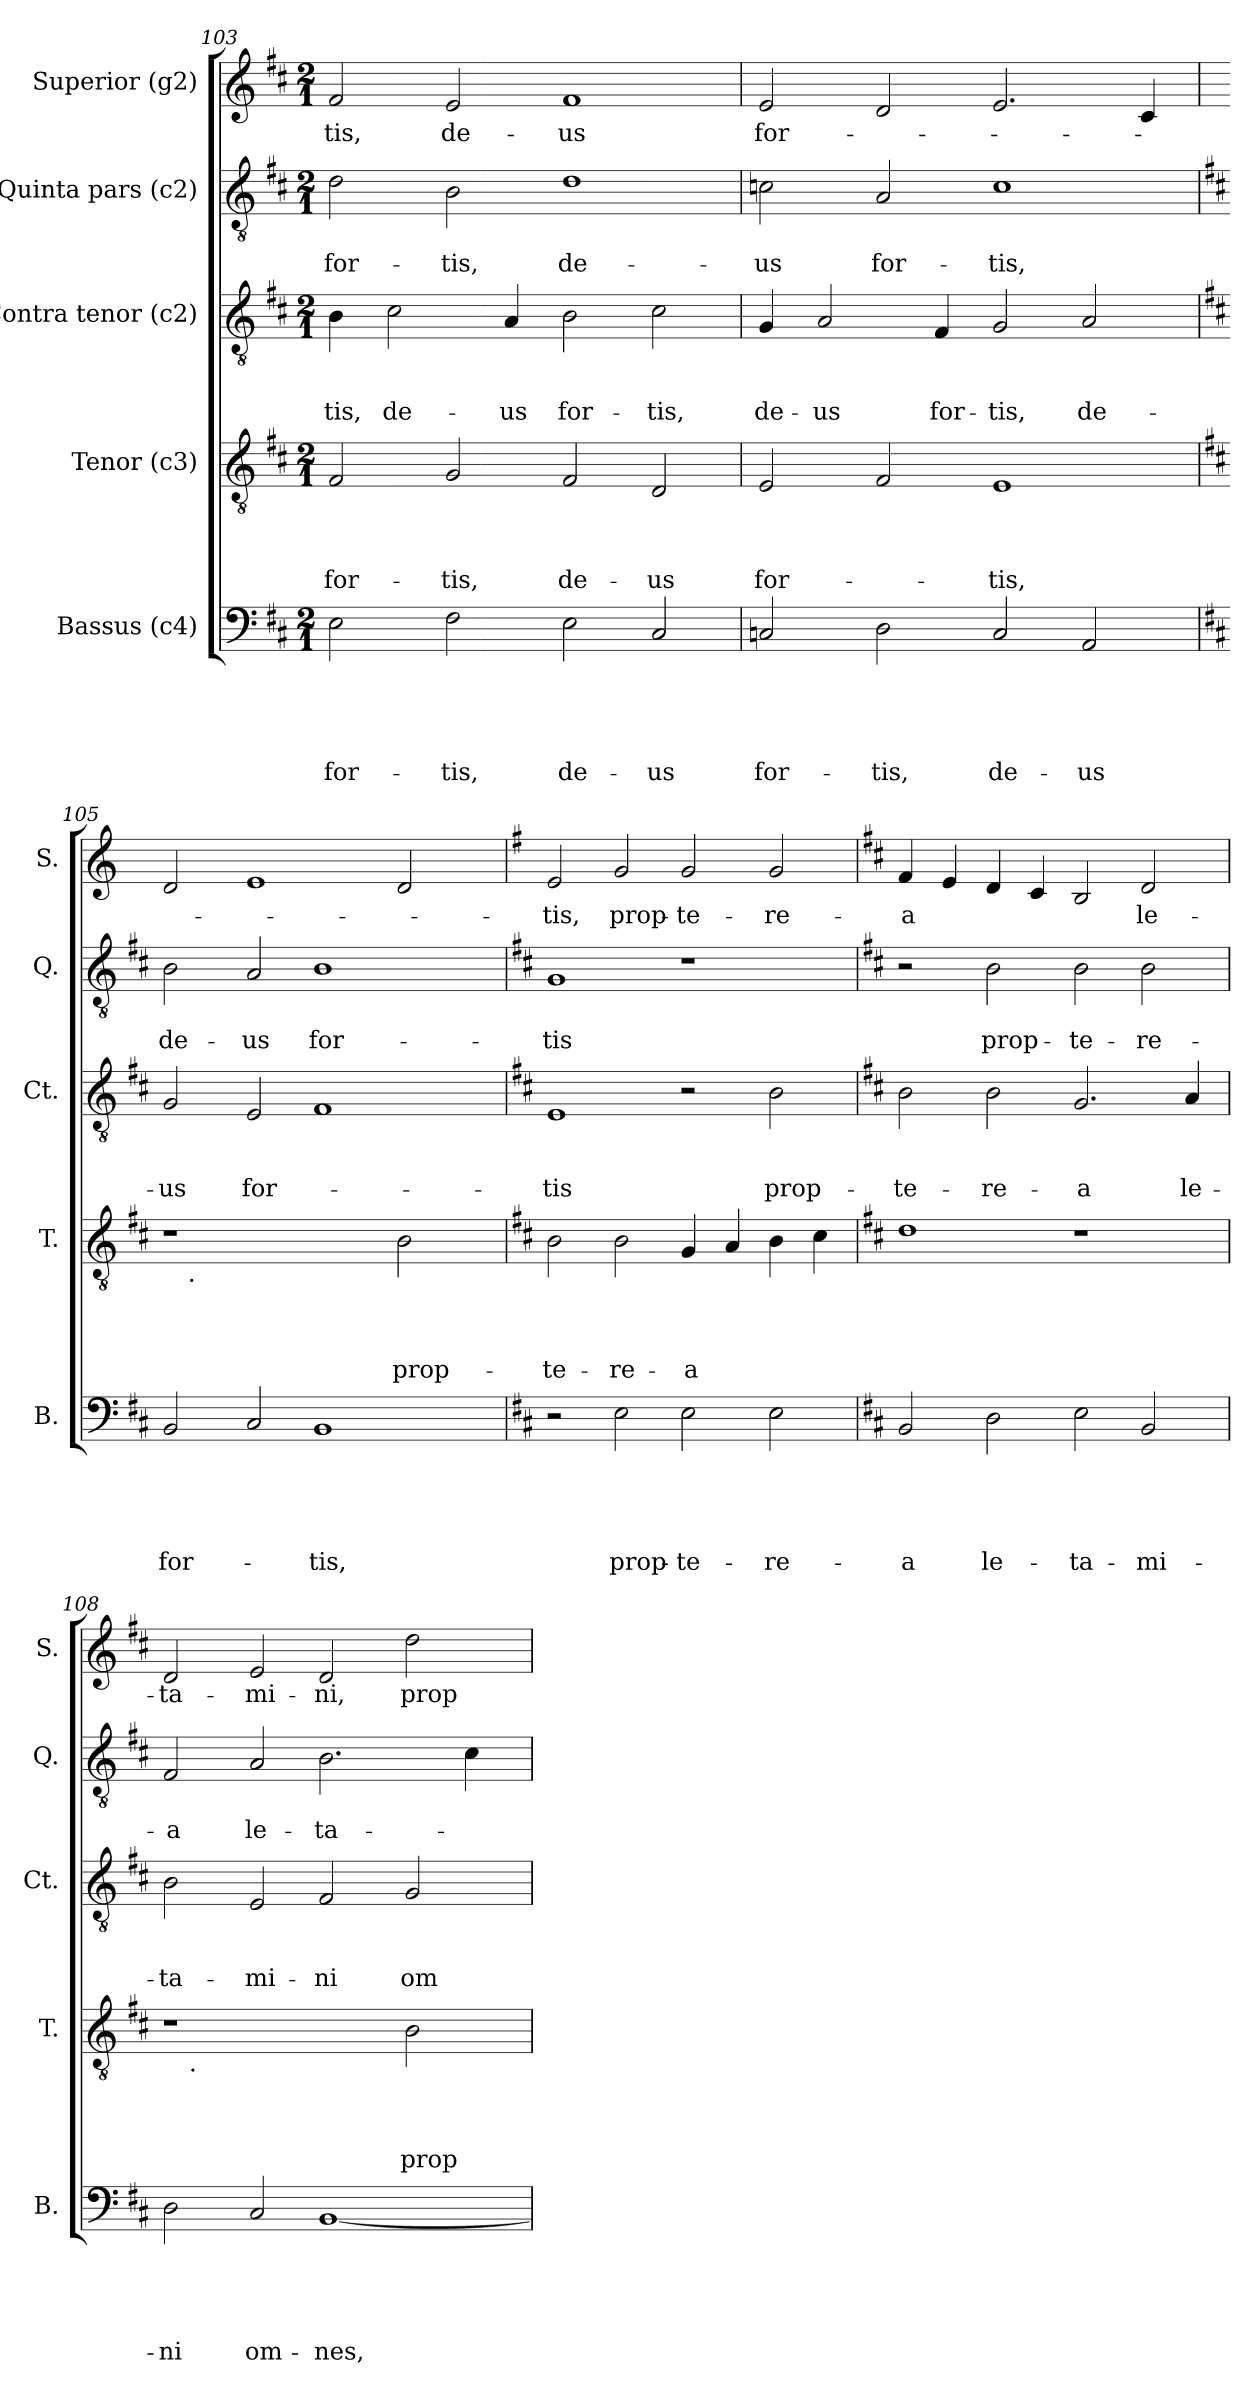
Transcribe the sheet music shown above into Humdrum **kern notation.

**kern	**text	**text	**text	**text	**text	**kern	**text	**text	**text	**text	**kern	**text	**text	**text	**kern	**text	**text	**kern	**text
*part5	*part5	*part5	*part5	*part5	*part5	*part4	*part4	*part4	*part4	*part4	*part3	*part3	*part3	*part3	*part2	*part2	*part2	*part1	*part1
*staff5	*staff5	*staff5	*staff5	*staff5	*staff5	*staff4	*staff4	*staff4	*staff4	*staff4	*staff3	*staff3	*staff3	*staff3	*staff2	*staff2	*staff2	*staff1	*staff1
*I"Bassus (c4)	*	*	*	*	*	*I"Tenor (c3)	*	*	*	*	*I"Contra tenor (c2)	*	*	*	*I"Quinta pars (c2)	*	*	*I"Superior (g2)	*
*I'B.	*	*	*	*	*	*I'T.	*	*	*	*	*I'Ct.	*	*	*	*I'Q.	*	*	*I'S.	*
*clefF4	*	*	*	*	*	*clefGv2	*	*	*	*	*clefGv2	*	*	*	*clefGv2	*	*	*clefG2	*
*k[f#c#]	*	*	*	*	*	*k[f#c#]	*	*	*	*	*k[f#c#]	*	*	*	*k[f#c#]	*	*	*k[f#c#]	*
*D:	*	*	*	*	*	*D:	*	*	*	*	*D:	*	*	*	*D:	*	*	*D:	*
*M2/1	*	*	*	*	*	*M2/1	*	*	*	*	*M2/1	*	*	*	*M2/1	*	*	*M2/1	*
=103	=103	=103	=103	=103	=103	=103	=103	=103	=103	=103	=103	=103	=103	=103	=103	=103	=103	=103	=103
!	!	!	!	!	!LO:LY:b	!	!	!	!	!LO:LY:b	!	!	!	!LO:LY:b	!	!	!LO:LY:b	!	!LO:LY:b
2E\	.	.	.	.	for-	2F#/	.	.	.	for-	4B\	.	.	-tis,	2d\	.	for-	2f#/	-tis,
!	!	!	!	!	!	!	!	!	!	!	!	!	!	!LO:LY:b	!	!	!	!	!
.	.	.	.	.	.	.	.	.	.	.	2c#\	.	.	de-	.	.	.	.	.
!	!	!	!	!	!LO:LY:b	!	!	!	!	!LO:LY:b	!	!	!	!	!	!	!LO:LY:b	!	!LO:LY:b
2F#\	.	.	.	.	-tis,	2G/	.	.	.	-tis,	.	.	.	.	2B\	.	-tis,	2e/	de-
!	!	!	!	!	!	!	!	!	!	!	!	!	!	!LO:LY:b	!	!	!	!	!
.	.	.	.	.	.	.	.	.	.	.	4A/	.	.	-us	.	.	.	.	.
!	!	!	!	!	!LO:LY:b	!	!	!	!	!LO:LY:b	!	!	!	!LO:LY:b	!	!	!LO:LY:b	!	!LO:LY:b
2E\	.	.	.	.	de-	2F#/	.	.	.	de-	2B\	.	.	for-	1d	.	de-	1f#	-us
!	!	!	!	!	!LO:LY:b	!	!	!	!	!LO:LY:b	!	!	!	!LO:LY:b	!	!	!	!	!
2C#/	.	.	.	.	-us	2D/	.	.	.	-us	2c#\	.	.	-tis,	.	.	.	.	.
!!LO:PB:g=z
=104	=104	=104	=104	=104	=104	=104	=104	=104	=104	=104	=104	=104	=104	=104	=104	=104	=104	=104	=104
!	!	!	!	!	!LO:LY:b	!	!	!	!	!LO:LY:b	!	!	!	!LO:LY:b	!	!	!LO:LY:b	!	!LO:LY:b
2Cn/	.	.	.	.	for-	2E/	.	.	.	for-	4G/	.	.	de-	2cn\	.	-us	2e/	for-
!	!	!	!	!	!	!	!	!	!	!	!	!	!	!LO:LY:b:rj	!	!	!	!	!
.	.	.	.	.	.	.	.	.	.	.	2A/	.	.	-us	.	.	.	.	.
!	!	!	!	!	!LO:LY:b	!	!	!	!	!	!	!	!	!	!	!	!LO:LY:b	!	!
2D\	.	.	.	.	-tis,	2F#/	.	.	.	.	.	.	.	.	2A/	.	for-	2d/	.
!	!	!	!	!	!	!	!	!	!	!	!	!	!	!LO:LY:b	!	!	!	!	!
.	.	.	.	.	.	.	.	.	.	.	4F#/	.	.	for-	.	.	.	.	.
!	!	!	!	!	!LO:LY:b	!	!	!	!	!LO:LY:b	!	!	!	!LO:LY:b:rj	!	!	!LO:LY:b	!	!
2C/	.	.	.	.	de-	1E	.	.	.	-tis,	2G/	.	.	-tis,	1c	.	-tis,	2.e/	.
!	!	!	!	!	!LO:LY:b	!	!	!	!	!	!	!	!	!LO:LY:b	!	!	!	!	!
2AA/	.	.	.	.	-us	.	.	.	.	.	2A/	.	.	de-	.	.	.	.	.
.	.	.	.	.	.	.	.	.	.	.	.	.	.	.	.	.	.	4c#/	.
=105	=105	=105	=105	=105	=105	=105	=105	=105	=105	=105	=105	=105	=105	=105	=105	=105	=105	=105	=105
*	*	*	*	*	*	*	*	*	*	*	*	*	*	*	*	*	*	*k[]	*
*	*	*	*	*	*	*	*	*	*	*	*	*	*	*	*	*	*	*C:	*
!	!	!	!	!	!LO:LY:b	!	!	!	!	!	!	!	!	!LO:LY:b	!	!	!LO:LY:b	!	!
*	*	*	*	*	*	*^	*	*	*	*	*	*	*	*	*	*	*	*	*
2BB/	.	.	.	.	for-	1r	16.ryy	.	.	.	.	2G/	.	.	-us	2B\	.	de-	2d/	.
!	!	!	!	!	!	!	!LO:TX:b:t=.	!	!	!	!	!	!	!	!	!	!	!	!	!
.	.	.	.	.	.	.	1ryy	.	.	.	.	.	.	.	.	.	.	.	.	.
!	!	!	!	!	!	!	!	!	!	!	!	!	!	!	!LO:LY:b	!	!	!LO:LY:b	!	!
2C#/	.	.	.	.	.	.	.	.	.	.	.	2E/	.	.	for-	2A/	.	-us	1e	.
!	!	!	!	!	!LO:LY:b	!	!	!	!	!	!	!	!	!	!	!	!	!LO:LY:b	!	!
1BB	.	.	.	.	-tis,	2ryy	.	.	.	.	.	1F#	.	.	.	1B	.	for-	.	.
.	.	.	.	.	.	.	2ryy	.	.	.	.	.	.	.	.	.	.	.	.	.
!	!	!	!	!	!	!	!	!	!	!	!LO:LY:b	!	!	!	!	!	!	!	!	!
.	.	.	.	.	.	2B\	.	.	.	.	prop-	.	.	.	.	.	.	.	2d/	.
.	.	.	.	.	.	.	4ryy	.	.	.	.	.	.	.	.	.	.	.	.	.
.	.	.	.	.	.	.	8ryy	.	.	.	.	.	.	.	.	.	.	.	.	.
.	.	.	.	.	.	.	32ryy	.	.	.	.	.	.	.	.	.	.	.	.	.
*	*	*	*	*	*	*v	*v	*	*	*	*	*	*	*	*	*	*	*	*	*
=106	=106	=106	=106	=106	=106	=106	=106	=106	=106	=106	=106	=106	=106	=106	=106	=106	=106	=106	=106
*	*	*	*	*	*	*	*	*	*	*	*	*	*	*	*	*	*	*k[f#]	*
*	*	*	*	*	*	*	*	*	*	*	*	*	*	*	*	*	*	*G:	*
*	*	*	*	*	*	*^	*	*	*	*	*	*	*	*	*	*	*	*	*
!	!	!	!	!	!	!	!	!	!	!	!LO:LY:b	!	!	!	!LO:LY:b	!	!	!LO:LY:b	!	!LO:LY:b
*	*	*	*	*	*	*v	*v	*	*	*	*	*	*	*	*	*	*	*	*	*
2r	.	.	.	.	.	2B\	.	.	.	-te-	1E	.	.	-tis	1G	.	-tis	2e/	-tis,
!	!	!	!	!	!LO:LY:b	!	!	!	!	!LO:LY:b	!	!	!	!	!	!	!	!	!LO:LY:b
2E\	.	.	.	.	prop-	2B\	.	.	.	-re-	.	.	.	.	.	.	.	2g/	prop-
!	!	!	!	!	!LO:LY:b	!	!	!	!	!LO:LY:b	!	!	!	!	!	!	!	!	!LO:LY:b
2E\	.	.	.	.	-te-	4G/	.	.	.	-a	2r	.	.	.	1r	.	.	2g/	-te-
.	.	.	.	.	.	4A/	.	.	.	.	.	.	.	.	.	.	.	.	.
!	!	!	!	!	!LO:LY:b	!	!	!	!	!	!	!	!	!LO:LY:b	!	!	!	!	!LO:LY:b
2E\	.	.	.	.	-re-	4B\	.	.	.	.	2B\	.	.	prop-	.	.	.	2g/	-re-
.	.	.	.	.	.	4c#\	.	.	.	.	.	.	.	.	.	.	.	.	.
!!LO:LB:g=z
=107	=107	=107	=107	=107	=107	=107	=107	=107	=107	=107	=107	=107	=107	=107	=107	=107	=107	=107	=107
*	*	*	*	*	*	*	*	*	*	*	*	*	*	*	*	*	*	*k[f#c#]	*
*	*	*	*	*	*	*	*	*	*	*	*	*	*	*	*	*	*	*D:	*
!	!	!	!	!	!LO:LY:b	!	!	!	!	!	!	!	!	!LO:LY:b	!	!	!	!	!LO:LY:b
2BB/	.	.	.	.	-a	1d	.	.	.	.	2B\	.	.	-te-	2r	.	.	4f#/	-a
.	.	.	.	.	.	.	.	.	.	.	.	.	.	.	.	.	.	4e/	.
!	!	!	!	!	!LO:LY:b	!	!	!	!	!	!	!	!	!LO:LY:b	!	!	!LO:LY:b	!	!
2D\	.	.	.	.	le-	.	.	.	.	.	2B\	.	.	-re-	2B\	.	prop-	4d/	.
.	.	.	.	.	.	.	.	.	.	.	.	.	.	.	.	.	.	4c#/	.
!	!	!	!	!	!LO:LY:b	!	!	!	!	!	!	!	!	!LO:LY:b	!	!	!LO:LY:b	!	!
2E\	.	.	.	.	-ta-	1r	.	.	.	.	2.G/	.	.	-a	2B\	.	-te-	2B/	.
!	!	!	!	!	!LO:LY:b	!	!	!	!	!	!	!	!	!	!	!	!LO:LY:b	!	!LO:LY:b
2BB/	.	.	.	.	-mi-	.	.	.	.	.	.	.	.	.	2B\	.	-re-	2d/	le-
!	!	!	!	!	!	!	!	!	!	!	!	!	!	!LO:LY:b	!	!	!	!	!
.	.	.	.	.	.	.	.	.	.	.	4A/	.	.	le-	.	.	.	.	.
=108	=108	=108	=108	=108	=108	=108	=108	=108	=108	=108	=108	=108	=108	=108	=108	=108	=108	=108	=108
!	!	!	!	!	!LO:LY:b	!	!	!	!	!	!	!	!	!LO:LY:b	!	!	!LO:LY:b	!	!LO:LY:b
*	*	*	*	*	*	*^	*	*	*	*	*	*	*	*	*	*	*	*	*
2D\	.	.	.	.	-ni	1r	16.ryy	.	.	.	.	2B\	.	.	-ta-	2F#/	.	-a	2d/	-ta-
!	!	!	!	!	!	!	!LO:TX:b:t=.	!	!	!	!	!	!	!	!	!	!	!	!	!
.	.	.	.	.	.	.	1ryy	.	.	.	.	.	.	.	.	.	.	.	.	.
!	!	!	!	!	!LO:LY:b	!	!	!	!	!	!	!	!	!	!LO:LY:b	!	!	!LO:LY:b	!	!LO:LY:b
2C#/	.	.	.	.	om-	.	.	.	.	.	.	2E/	.	.	-mi-	2A/	.	le-	2e/	-mi-
!	!	!	!	!	!LO:LY:b	!	!	!	!	!	!	!	!	!	!LO:LY:b	!	!	!LO:LY:b	!	!LO:LY:b
[<1BB	.	.	.	.	-nes,	2ryy	.	.	.	.	.	2F#/	.	.	-ni	2.B\	.	-ta-	2d/	-ni,
.	.	.	.	.	.	.	2ryy	.	.	.	.	.	.	.	.	.	.	.	.	.
!	!	!	!	!	!	!	!	!	!	!	!LO:LY:b	!	!	!	!LO:LY:b	!	!	!	!	!LO:LY:b
.	.	.	.	.	.	2B\	.	.	.	.	prop-	2G/	.	.	om-	.	.	.	2dd\	prop-
.	.	.	.	.	.	.	4ryy	.	.	.	.	.	.	.	.	.	.	.	.	.
.	.	.	.	.	.	.	.	.	.	.	.	.	.	.	.	4c#\	.	.	.	.
.	.	.	.	.	.	.	8ryy	.	.	.	.	.	.	.	.	.	.	.	.	.
.	.	.	.	.	.	.	32ryy	.	.	.	.	.	.	.	.	.	.	.	.	.
*	*	*	*	*	*	*v	*v	*	*	*	*	*	*	*	*	*	*	*	*	*
=	=	=	=	=	=	=	=	=	=	=	=	=	=	=	=	=	=	=	=
*-	*-	*-	*-	*-	*-	*-	*-	*-	*-	*-	*-	*-	*-	*-	*-	*-	*-	*-	*-
